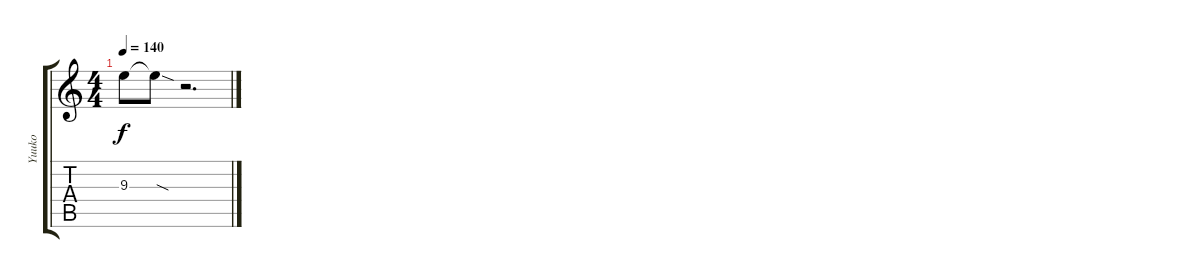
\track ("Yuuko" "Yuuko") {instrument overdrivenguitar}
\staff {score tabs}
\tuning (E4 B3 G3 D3 A2 E2) {hide}
\ts (4 4)
\tempo 140
\clef g2
\ks c
9.3.8{dy f} 9.3{sod t}.8 r.2{d}
